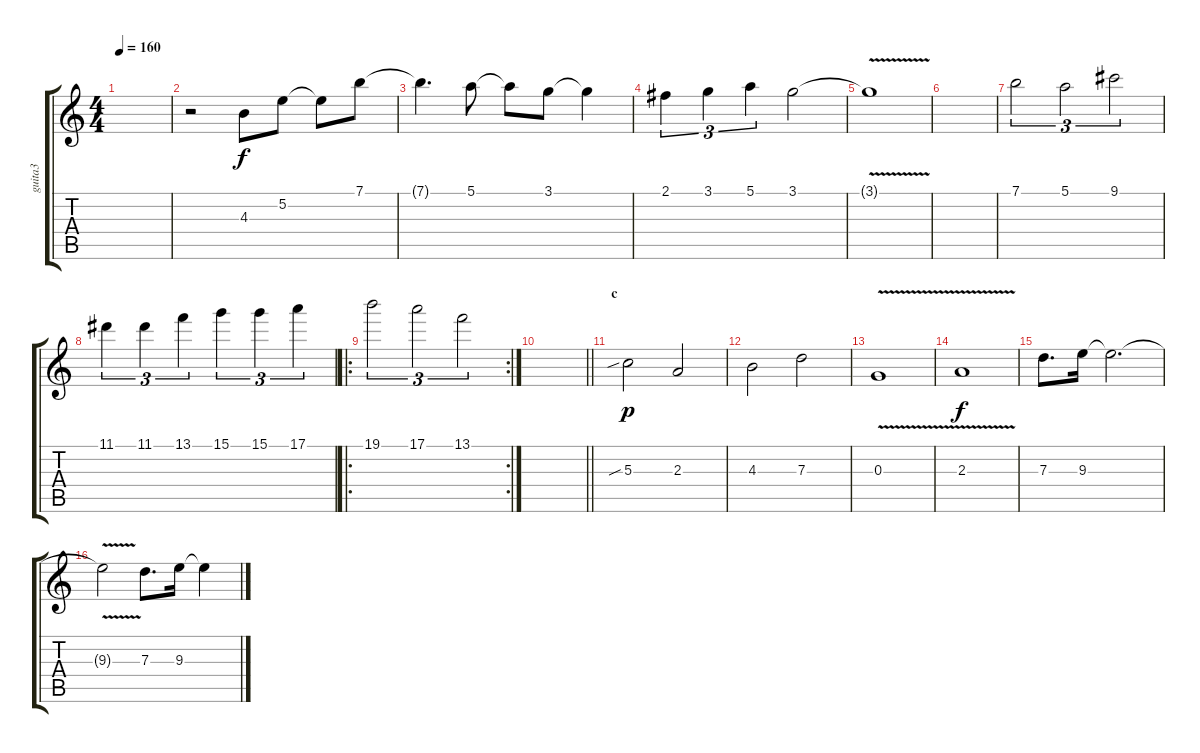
\track ("guita3" "guita3") {instrument distortionguitar}
\staff {score tabs}
\tuning (E4 B3 G3 D3 A2 E2) {hide}
\ts (4 4)
\tempo 160
\clef g2
\ks c
|
r.2 4.3.8 5.2.8 5.2{t}.8 7.1.8 |
7.1{t}.4{d} 5.1.8 5.1{t}.8 3.1.8 3.1{t}.4 |
2.1.4{tu (3 2)} 3.1.4{tu (3 2)} 5.1.4{tu (3 2)} 3.1.2 |
3.1{v t}.1 |
|
7.1.2{tu (3 2)} 5.1.2{tu (3 2)} 9.1.2{tu (3 2)} |
11.1.4{tu (3 2)} 11.1.4{tu (3 2)} 13.1.4{tu (3 2)} 15.1.4{tu (3 2)} 15.1.4{tu (3 2)} 17.1.4{tu (3 2)} |
\ro
\rc 2
19.1.2{tu (3 2)} 17.1.2{tu (3 2)} 13.1.2{tu (3 2)} |
\barLineRight lightlight
|
\section ("" "c")
5.3{sib}.2{dy p volume 11 instrument distortionguitar} 2.3.2 |
4.3.2 7.3.2 |
0.3{v}.1 |
2.3{v}.1{dy f} |
7.3.8{d instrument distortionguitar} 9.3.16 9.3{t}.2{d} |
9.3{v t}.2 7.3.8{d} 9.3.16 9.3{t}.4
